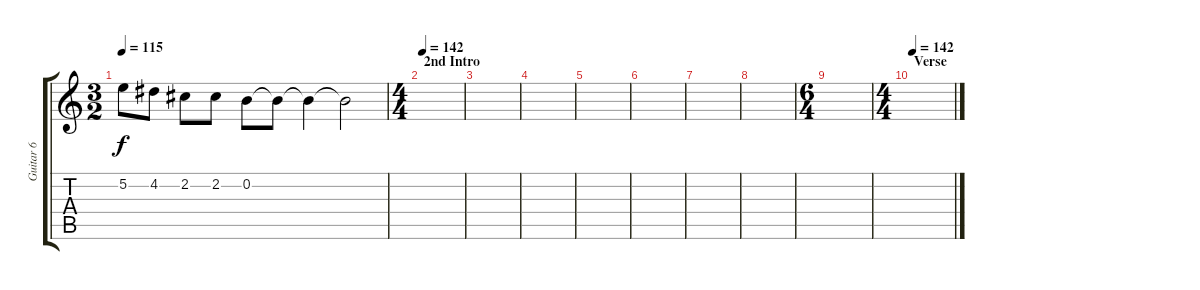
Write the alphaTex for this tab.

\track ("Guitar 6" "Guitar 6") {instrument distortionguitar}
\staff {score tabs}
\tuning (E4 B3 G3 D3 A2 E2) {hide}
\ts (3 2)
\tempo 115
\clef g2
\ks c
5.2.8{dy f} 4.2.8 2.2.8 2.2.8 0.2.8 0.2{t}.8 0.2{t}.4 0.2{t}.2 |
\ts (4 4)
\section ("" "2nd Intro")
\tempo 142
|
|
|
|
|
|
|
\ts (6 4)
|
\ts (4 4)
\section ("" "Verse")
\tempo 142
